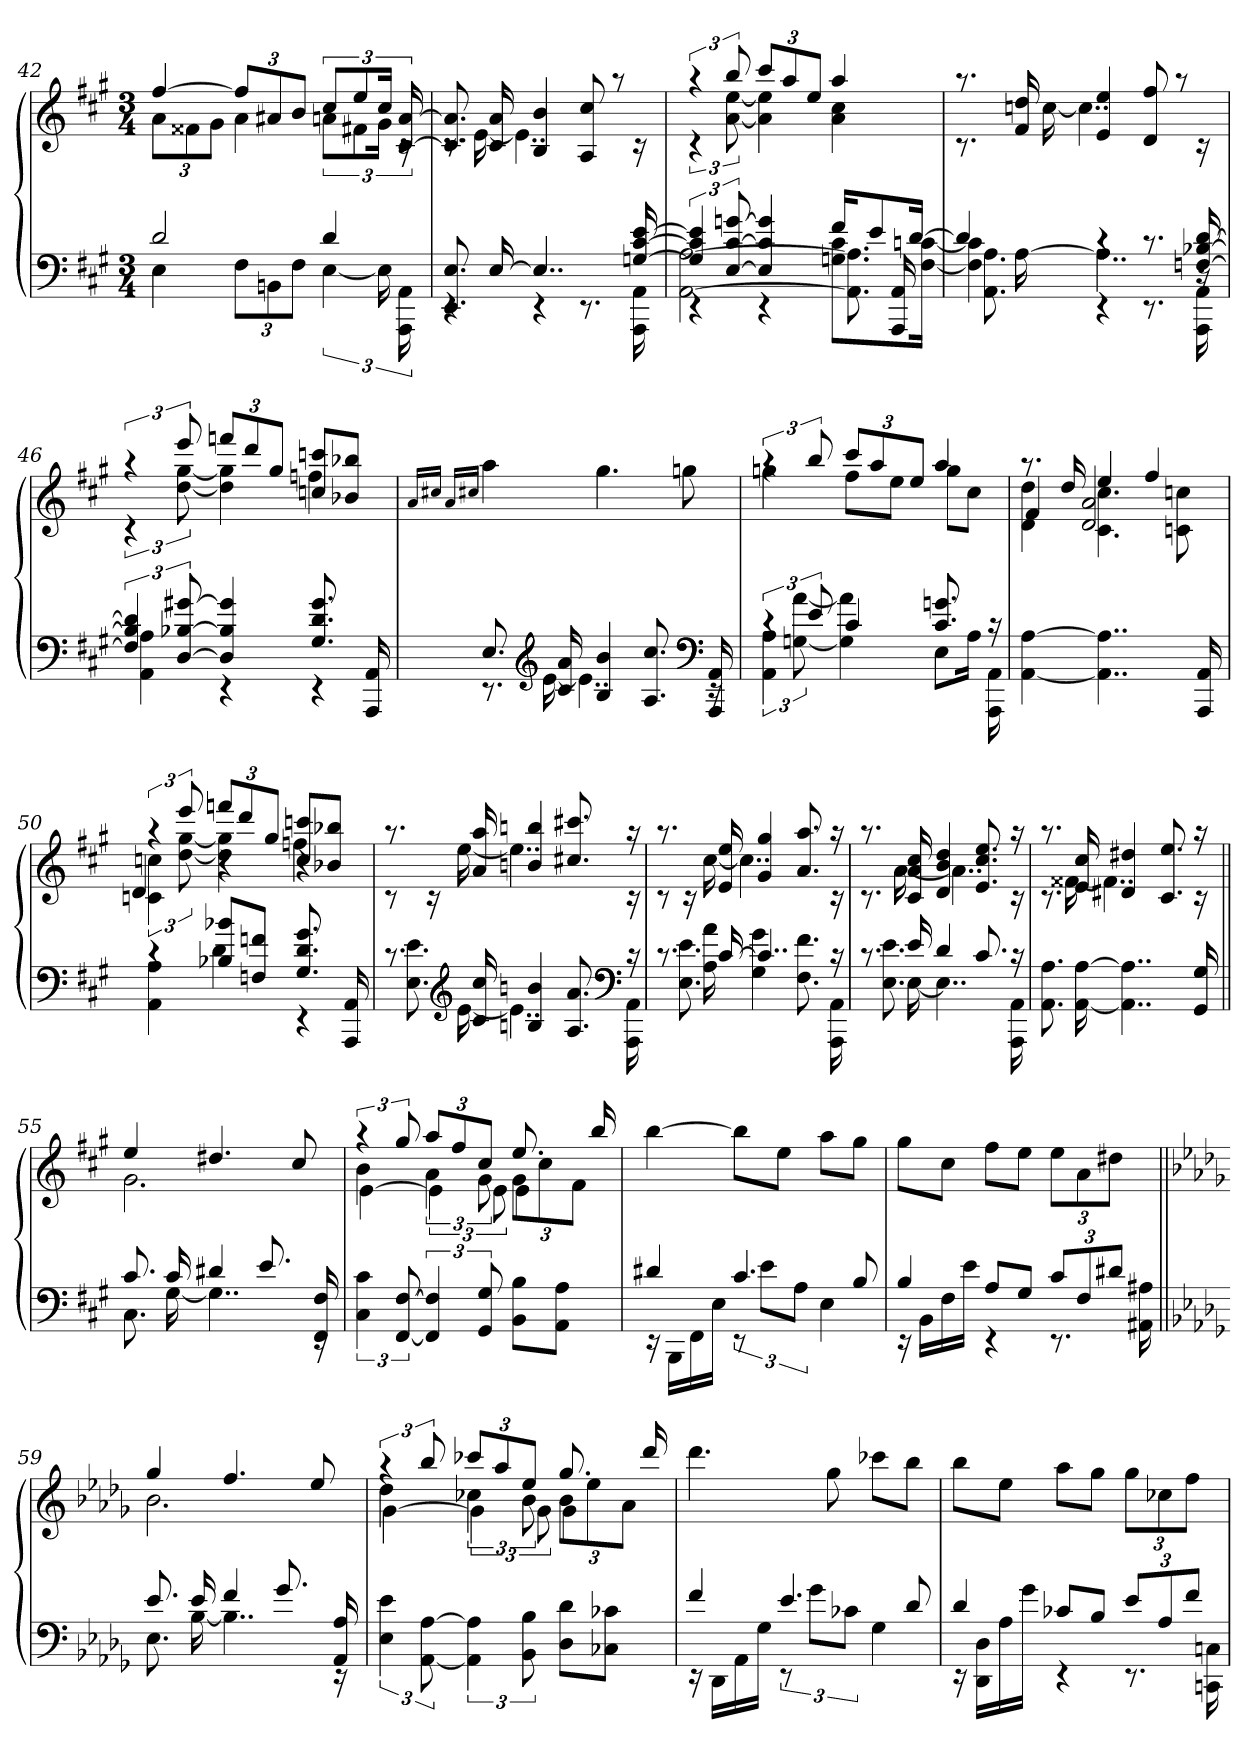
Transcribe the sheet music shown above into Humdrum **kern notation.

**kern	**kern
*part1	*part1
*staff2	*staff1
*clefF4	*clefG2
*k[f#c#g#]	*k[f#c#g#]
*f#:	*f#:
*M3/4	*M3/4
=42	=42
*^	*^
2d	4E	[4ff#	12aL
.	.	.	12f##X
.	.	.	12g#J
.	12F#L	12ff#L]	4a
.	12BBn	12a#X	.
.	12F#J	12bJ	.
4d	[6E	12cc#L	12anL
.	.	12ee	12f#X
.	24E]	24cc#Jk	24g#Jk
.	24AAA 24AA	[24c# [24a	24rc
=43	=43	=43	=43
8.EE 8.E	4rEE	8.c#] 8.a]	8.rc
[16E	.	16c# 16a	[16e
4..E]	4rEE	4B 4b	4..e]
.	8.rEE	8A 8cc#	.
.	.	8raa	.
[16Gn [16c# [16e	16AAA 16AA	.	16rc
=44	=44	=44	=44
*	*^	*	*
6G] 6c#] 6e]	4rEE	[2AA\ [2A\	6raa	6rc
[12E [12c# [12gn	.	.	12bb	[12a [12ee
4E] 4c#] 4g]	4rEE	.	12ccc#L	4a] 4ee]
.	.	.	12aa	.
.	.	.	12eeJ	.
16f#KL	8.Gn 8.c#L	8.AA]\ 8.A]\	4aa	4a 4cc#
8e	.	.	.	.
[16dJk	[16F# [16cnJk	16AAA/ 16AA/	.	.
=45	=45	=45	=45	=45
4d]	4F#] 4c]	8.AA\ 8.A\	8.raa	8.rc
.	.	[16A\	16f# 16dd	[16ccn
4rc	4rEE	4..A\]	4e 4ee	4..cc]
8.rc	8.rEE	.	8d 8ff#	.
.	.	.	8raa	.
[16Fn [16B-X [16d	16AAA 16AA	16r	.	16rc
*	*v	*v	*	*
=46	=46	=46	=46
6F] 6B-] 6d]	4AA 4A	6raa	6rc
[12D [12B-X [12g#X	.	12eee	[12dd [12gg#
4D] 4B-] 4g#]	4rEE	12fffnL	4dd] 4gg#]
.	.	12ddd	.
.	.	12gg#J	.
8.G# 8.d 8.g#	4rEE	8ccn 8cccnL	4ffn
.	.	8b-X 8bb-XJ	.
16AAA 16AA	.	.	.
*	*	*v	*v
=47	=47	=47
.	.	16qqa/LL
.	.	16qqcc#X/JJ
.	.	16qqa/LL
.	.	16qqcc#X/JJ
8.E	8.rEE	4aa
*clefG2	*	*
16c# 16a	[16e	.
4B 4b	4..e]	4.gg#
8.A 8.cc#	.	.
.	.	8ggn
*clefF4	*	*
16AAA 16AA	16rEE	.
=48	=48	=48
*	*	*^
6rc	6AA 6A	6raa	4ggn
12e	[12Gn [12a	12bb	.
4c#	4G] 4a]	12ccc#L	8ff#L
.	.	12aa	.
.	.	.	8eeJ
.	.	12eeJ	.
8.c# 8.gn	8EL	4aa	8ggL
.	16AJk	.	8cc#J
16rc	16AAA 16AA	.	.
*v	*v	*	*
=49	=49	=49
*	*	*^
[4AA [4A	8.raa	4d 4dd	4f#/
.	16dd	.	.
4..AA] 4..A]	4ee	4.c# 4.cc#	2d/ 2a/
.	4ff#	.	.
.	.	8cn 8ccn	.
16AAA 16AA	.	.	.
=50	=50	=50	=50
*^	*	*	*
4rc	4AA 4A	6raa	6cn 6ccn	4d/
.	.	12eee	[12dd [12gg#	.
8B-X 8b-XL	4d	12fffnL	4dd] 4gg#]	4r
.	.	12ddd	.	.
8Fn 8fnJ	.	.	.	.
.	.	12gg#J	.	.
8.G# 8.d 8.g#	4rEE	8cc 8cccnL	4ffn	4r
.	.	8b-X 8bb-XJ	.	.
16AAA 16AA	.	.	.	.
*	*	*	*v	*v
=51	=51	=51	=51
8.rc	8.E 8.e	8.raa	8rc
.	.	.	16rc
*clefG2	*	*	*
16c# 16cc#	[16e	16a 16aa	[16ee
4Bn 4bn	4..e]	4bn 4bbn	4..ee]
8.A 8.a	.	8.cc#X 8.ccc#X	.
*clefF4	*	*	*
16rc	16AAA 16AA	16raa	16rc
=52	=52	=52	=52
8.rc	8.E 8.e	8.raa	8rc
.	.	.	16rc
[16c#	16A 16a	16e 16ee	[16cc#
4..c#]	4G# 4g#	4g# 4gg#	4..cc#]
.	8.F# 8.f#	8.a 8.aa	.
16rc	16AAA 16AA	16raa	16rc
=53	=53	=53	=53
8.rc	8.E 8.e	8.raa	8.rc
16e	[16E	16c# 16a 16cc#	[16a
4d	4..E]	4d 4b 4dd	4..a]
8.c#	.	8.e 8.cc# 8.ee	.
16rc	16AAA 16AA	16raa	16rc
*v	*v	*	*
=54	=54	=54
8.AA 8.A	8.raa	8.rc
[16AA [16A	16e 16cc#	[16f##X
4..AA] 4..A]	4d#X 4dd#X	4..f##]
.	8.c# 8.ee	.
16GG# 16G#	16raa	16rc
=55||	=55||	=55||
*^	*	*
8.c#	8.C#	4ee	2.g#\
16c#	[16G#	.	.
4d#X	4..G#]	4.dd#X	.
8.e	.	.	.
.	.	8cc#	.
16FF# 16F#	16rEE	.	.
*v	*v	*	*
=56	=56	=56
*	*	*^
6C# 6c#	6raa	4b	[4e\
[12FF# [12F#	12gg#	.	.
6FF#] 6F#]	12aaL	6a	6e\]
.	12ff#	.	.
12GG# 12G#	12cc#J	12g#	12e\
8BB 8BL	8.ee	12g#L	4e\
.	.	12cc#	.
8AA 8AJ	.	.	.
.	.	12f#J	.
.	16bb	.	.
*	*v	*v	*v
=57	=57
*^	*
4d#X	16rEE	[4bb
.	16BBBLL	.
.	16FF#	.
.	16EJJ	.
4.c#	12rEE	8bbL]
.	12eL	.
.	.	8eeJ
.	12AJ	.
.	4E	8aaL
8B	.	8gg#J
=58	=58	=58
4B	16rEE	8gg#L
.	16BBLL	.
.	16F#	8cc#J
.	16eJJ	.
8AL	4rEE	8ff#L
8G#J	.	8eeJ
12c#L	8.rEE	12eeL
12F#	.	12a
12d#XJ	.	12dd#XJ
.	16AA#X 16A#X	.
=59||	=59||	=59||
*k[b-e-a-d-g-]	*	*k[b-e-a-d-g-]
*	*	*^
8.e-	8.E-	4gg-	2.b-\
16e-	[16B-	.	.
4f	4..B-]	4.ff	.
8.g-	.	.	.
.	.	8ee-	.
16AA- 16A-	16rEE	.	.
*v	*v	*	*
=60	=60	=60
*	*	*^
6E- 6e-	6raa	4dd-	[4g-\
[12AA- [12A-	12bb-	.	.
6AA-] 6A-]	12ccc-XL	6cc-X	6g-\]
.	12aa-	.	.
12BB- 12B-	12ee-J	12b-	12g-\
8D- 8d-L	8.gg-	12b-L	4g-\
.	.	12ee-	.
8C-X 8c-XJ	.	.	.
.	.	12a-J	.
.	16ddd-	.	.
*	*v	*v	*v
=61	=61
*^	*
4f	16rEE	4.ddd-
.	16DD-LL	.
.	16AA-	.
.	16G-JJ	.
4.e-	12rEE	.
.	12g-L	.
.	.	8gg-
.	12c-XJ	.
.	4G-	8ccc-XL
8d-	.	8bb-J
=62	=62	=62
4d-	16rEE	8bb-L
.	16DD- 16D-LL	.
.	16A-	8ee-J
.	16g-JJ	.
8c-XL	4rEE	8aa-L
8B-J	.	8gg-J
12e-L	8.rEE	12gg-L
12A-	.	12cc-X
12fJ	.	12ffJ
.	16CCn 16Cn	.
*v	*v	*
=	=
*-	*-
